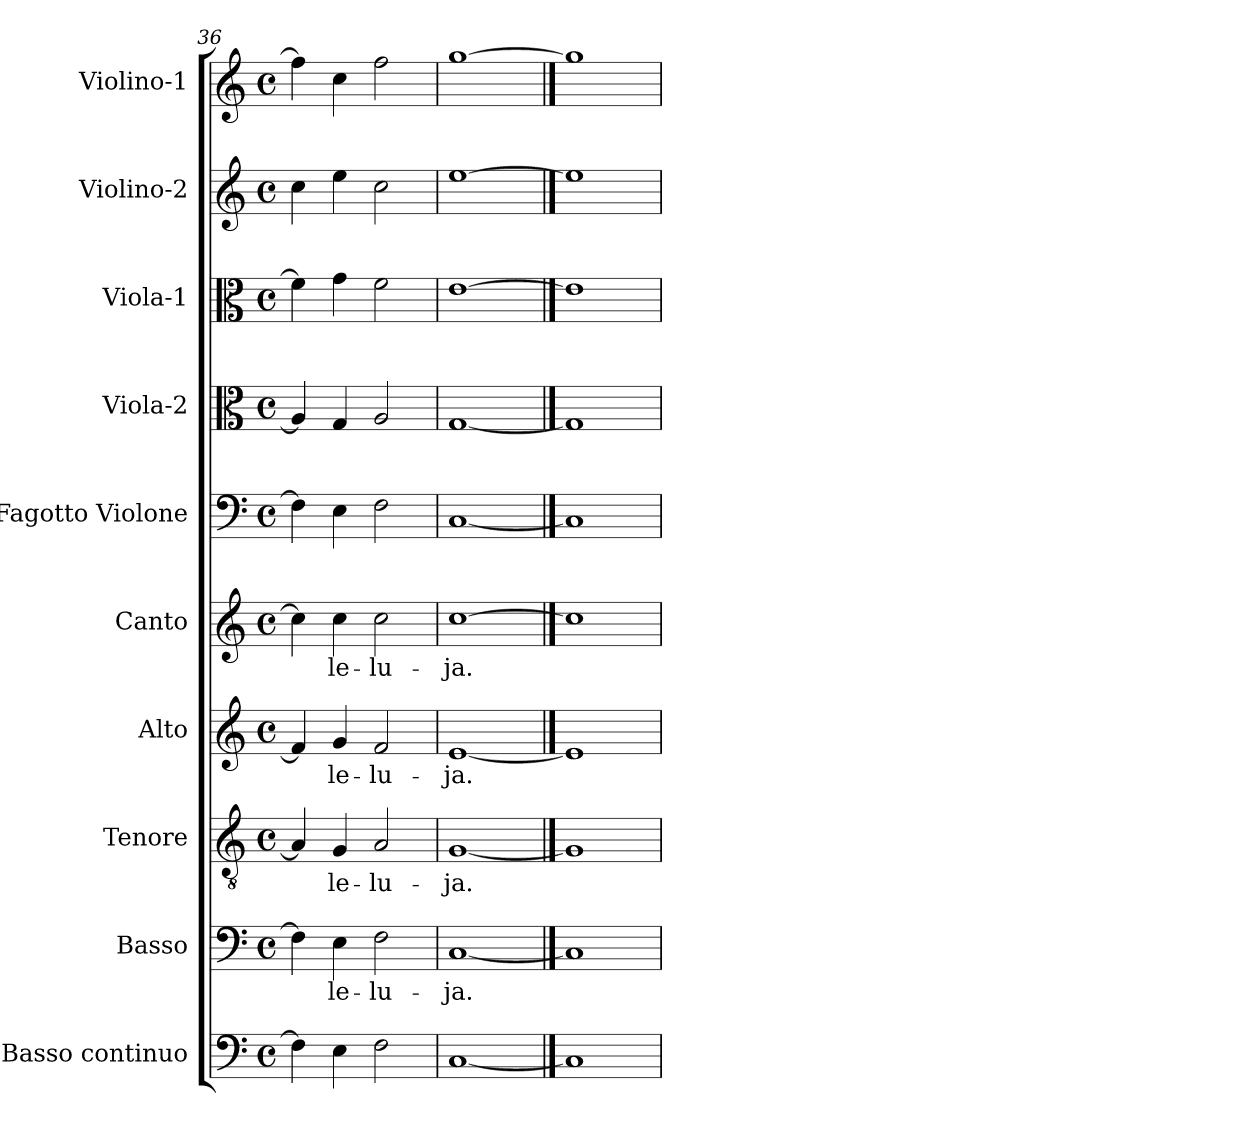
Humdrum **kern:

**kern	**kern	**text	**kern	**text	**kern	**text	**kern	**text	**kern	**kern	**kern	**kern	**kern
*part10	*part9	*part9	*part8	*part8	*part7	*part7	*part6	*part6	*part5	*part4	*part3	*part2	*part1
*staff10	*staff9	*staff9	*staff8	*staff8	*staff7	*staff7	*staff6	*staff6	*staff5	*staff4	*staff3	*staff2	*staff1
*I"Basso continuo	*I"Basso	*	*I"Tenore	*	*I"Alto	*	*I"Canto	*	*I"Fagotto Violone	*I"Viola-2	*I"Viola-1	*I"Violino-2	*I"Violino-1
*clefF4	*clefF4	*	*clefGv2	*	*clefG2	*	*clefG2	*	*clefF4	*clefC3	*clefC3	*clefG2	*clefG2
*k[]	*k[]	*	*k[]	*	*k[]	*	*k[]	*	*k[]	*k[]	*k[]	*k[]	*k[]
*C:	*C:	*	*C:	*	*C:	*	*C:	*	*C:	*C:	*C:	*C:	*C:
*M4/4	*M4/4	*	*M4/4	*	*M4/4	*	*M4/4	*	*M4/4	*M4/4	*M4/4	*M4/4	*M4/4
*met(c)	*met(c)	*	*met(c)	*	*met(c)	*	*met(c)	*	*met(c)	*met(c)	*met(c)	*met(c)	*met(c)
=36	=36	=36	=36	=36	=36	=36	=36	=36	=36	=36	=36	=36	=36
4F\]	4F\]	.	4A/]	.	4f/]	.	4cc\]	.	4F\]	4A/]	4f\]	4cc\	4ff\]
!	!	!LO:LY:b	!	!	!	!	!	!	!	!	!	!	!
!	!	!	!	!LO:LY:b	!	!	!	!	!	!	!	!	!
!	!	!	!	!	!	!LO:LY:b	!	!	!	!	!	!	!
!	!	!	!	!	!	!	!	!LO:LY:b	!	!	!	!	!
4E\	4E\	-le-	4G/	-le-	4g/	-le-	4cc\	-le-	4E\	4G/	4g\	4ee\	4cc\
!	!	!LO:LY:b	!	!	!	!	!	!	!	!	!	!	!
!	!	!	!	!LO:LY:b	!	!	!	!	!	!	!	!	!
!	!	!	!	!	!	!LO:LY:b	!	!	!	!	!	!	!
!	!	!	!	!	!	!	!	!LO:LY:b	!	!	!	!	!
2F\	2F\	-lu-	2A/	-lu-	2f/	-lu-	2cc\	-lu-	2F\	2A/	2f\	2cc\	2ff\
=37	=37	=37	=37	=37	=37	=37	=37	=37	=37	=37	=37	=37	=37
!	!	!LO:LY:b	!	!	!	!	!	!	!	!	!	!	!
!	!	!	!	!LO:LY:b	!	!	!	!	!	!	!	!	!
!	!	!	!	!	!	!LO:LY:b	!	!	!	!	!	!	!
!	!	!	!	!	!	!	!	!LO:LY:b	!	!	!	!	!
[1C	[1C	-ja.	[1G	-ja.	[1e	-ja.	[1cc	-ja.	[1C	[1G	[1e	[1ee	[1gg
==38	==38	==38	==38	==38	==38	==38	==38	==38	==38	==38	==38	==38	==38
1C]	1C]	.	1G]	.	1e]	.	1cc]	.	1C]	1G]	1e]	1ee]	1gg]
=	=	=	=	=	=	=	=	=	=	=	=	=	=
*-	*-	*-	*-	*-	*-	*-	*-	*-	*-	*-	*-	*-	*-
